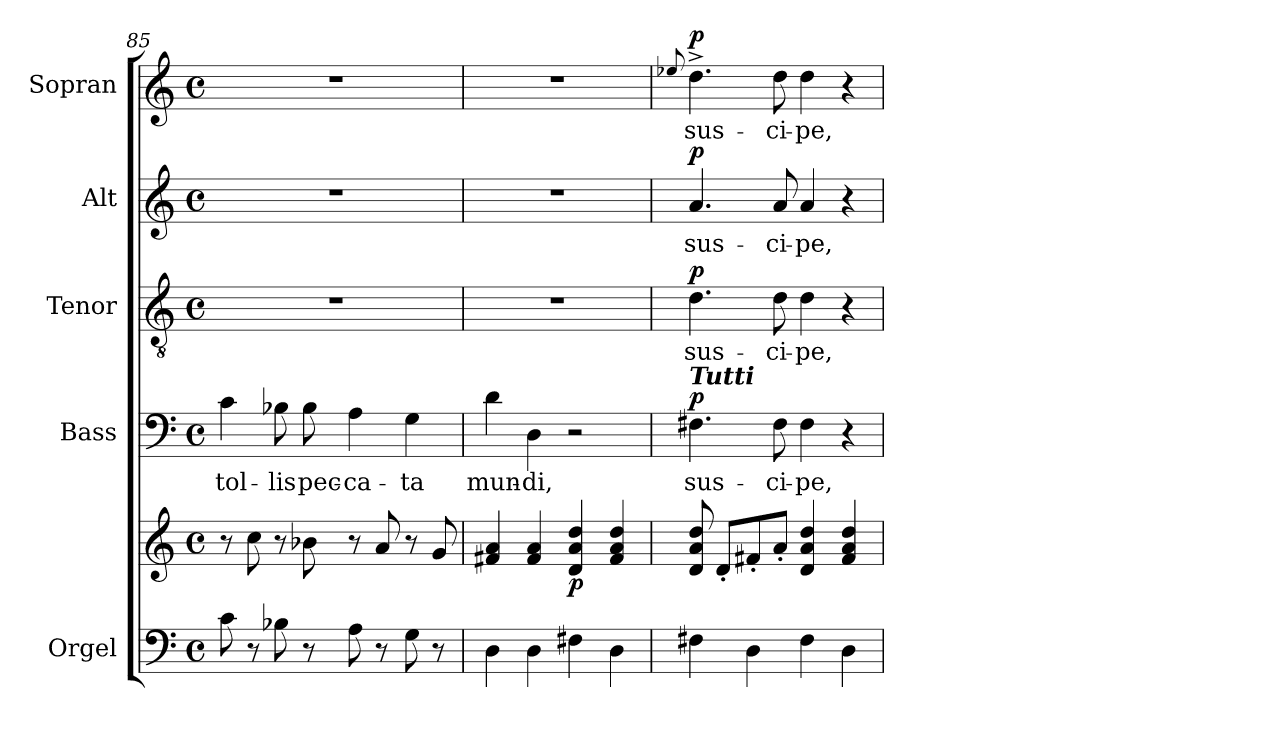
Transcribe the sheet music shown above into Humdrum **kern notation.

**kern	**kern	**dynam	**kern	**text	**dynam	**kern	**text	**dynam	**kern	**text	**dynam	**kern	**text	**dynam
*part5	*part5	*part5	*part4	*part4	*part4	*part3	*part3	*part3	*part2	*part2	*part2	*part1	*part1	*part1
*staff6	*staff5	*staff5/6	*staff4	*staff4	*staff4	*staff3	*staff3	*staff3	*staff2	*staff2	*staff2	*staff1	*staff1	*staff1
*I"Orgel	*	*	*I"Bass	*	*	*I"Tenor	*	*	*I"Alt	*	*	*I"Sopran	*	*
*I'Org.	*	*	*I'B.	*	*	*I'T.	*	*	*I'A.	*	*	*I'S.	*	*
*clefF4	*clefG2	*	*clefF4	*	*	*clefGv2	*	*	*clefG2	*	*	*clefG2	*	*
*k[]	*k[]	*	*k[]	*	*	*k[]	*	*	*k[]	*	*	*k[]	*	*
*C:	*C:	*	*C:	*	*	*C:	*	*	*C:	*	*	*C:	*	*
*M4/4	*M4/4	*	*M4/4	*	*	*M4/4	*	*	*M4/4	*	*	*M4/4	*	*
*met(c)	*met(c)	*	*met(c)	*	*	*met(c)	*	*	*met(c)	*	*	*met(c)	*	*
=85	=85	=85	=85	=85	=85	=85	=85	=85	=85	=85	=85	=85	=85	=85
!	!	!	!	!LO:LY:b	!	!	!	!	!	!	!	!	!	!
8c\	8r	.	4c\	tol-	.	1r	.	.	1r	.	.	1r	.	.
8r	8cc\	.	.	.	.	.	.	.	.	.	.	.	.	.
!	!	!	!	!LO:LY:b	!	!	!	!	!	!	!	!	!	!
8B-X\	8r	.	8B-X\	-lis	.	.	.	.	.	.	.	.	.	.
!	!	!	!	!LO:LY:b	!	!	!	!	!	!	!	!	!	!
8r	8b-X\	.	8B-\	pec-	.	.	.	.	.	.	.	.	.	.
!	!	!	!	!LO:LY:b	!	!	!	!	!	!	!	!	!	!
8A\	8r	.	4A\	-ca-	.	.	.	.	.	.	.	.	.	.
8r	8a/	.	.	.	.	.	.	.	.	.	.	.	.	.
!	!	!	!	!LO:LY:b	!	!	!	!	!	!	!	!	!	!
8G\	8r	.	4G\	-ta	.	.	.	.	.	.	.	.	.	.
8r	8g/	.	.	.	.	.	.	.	.	.	.	.	.	.
=86	=86	=86	=86	=86	=86	=86	=86	=86	=86	=86	=86	=86	=86	=86
!	!	!	!	!LO:LY:b	!	!	!	!	!	!	!	!	!	!
4D\	4f#X/ 4a/	.	4d\	mun-	.	1r	.	.	1r	.	.	1r	.	.
!	!	!	!	!LO:LY:b	!	!	!	!	!	!	!	!	!	!
4D\	4f#/ 4a/	.	4D\	-di,	.	.	.	.	.	.	.	.	.	.
!	!	!LO:DY:b	!	!	!	!	!	!	!	!	!	!	!	!
4F#X\	4d/ 4a/ 4dd/	p	2r	.	.	.	.	.	.	.	.	.	.	.
4D\	4f#/ 4a/ 4dd/	.	.	.	.	.	.	.	.	.	.	.	.	.
=87	=87	=87	=87	=87	=87	=87	=87	=87	=87	=87	=87	=87	=87	=87
.	.	.	.	.	.	.	.	.	.	.	.	8qqee-X/	.	.
!	!	!	!LO:TX:a:Bi:t=Tutti	!	!	!	!	!	!	!	!	!	!	!
!	!	!	!	!LO:LY:b	!LO:DY:a	!	!LO:LY:b	!LO:DY:a	!	!LO:LY:b	!LO:DY:a	!	!LO:LY:b	!LO:DY:a
4F#X\	8d/ 8a/ 8dd/	.	4.F#X\	sus-	p	4.d\	sus-	p	4.a/	sus-	p	4.dd^>\	sus-	p
.	8d'</L	.	.	.	.	.	.	.	.	.	.	.	.	.
4D\	8f#X'</	.	.	.	.	.	.	.	.	.	.	.	.	.
!	!	!	!	!LO:LY:b	!	!	!LO:LY:b	!	!	!LO:LY:b	!	!	!LO:LY:b	!
.	8a'</J	.	8F#\	-ci-	.	8d\	-ci-	.	8a/	-ci-	.	8dd\	-ci-	.
!	!	!	!	!LO:LY:b	!	!	!LO:LY:b	!	!	!LO:LY:b	!	!	!LO:LY:b	!
4F#\	4d/ 4a/ 4dd/	.	4F#\	-pe,	.	4d\	-pe,	.	4a/	-pe,	.	4dd\	-pe,	.
4D\	4f#/ 4a/ 4dd/	.	4r	.	.	4r	.	.	4r	.	.	4r	.	.
=	=	=	=	=	=	=	=	=	=	=	=	=	=	=
*-	*-	*-	*-	*-	*-	*-	*-	*-	*-	*-	*-	*-	*-	*-
